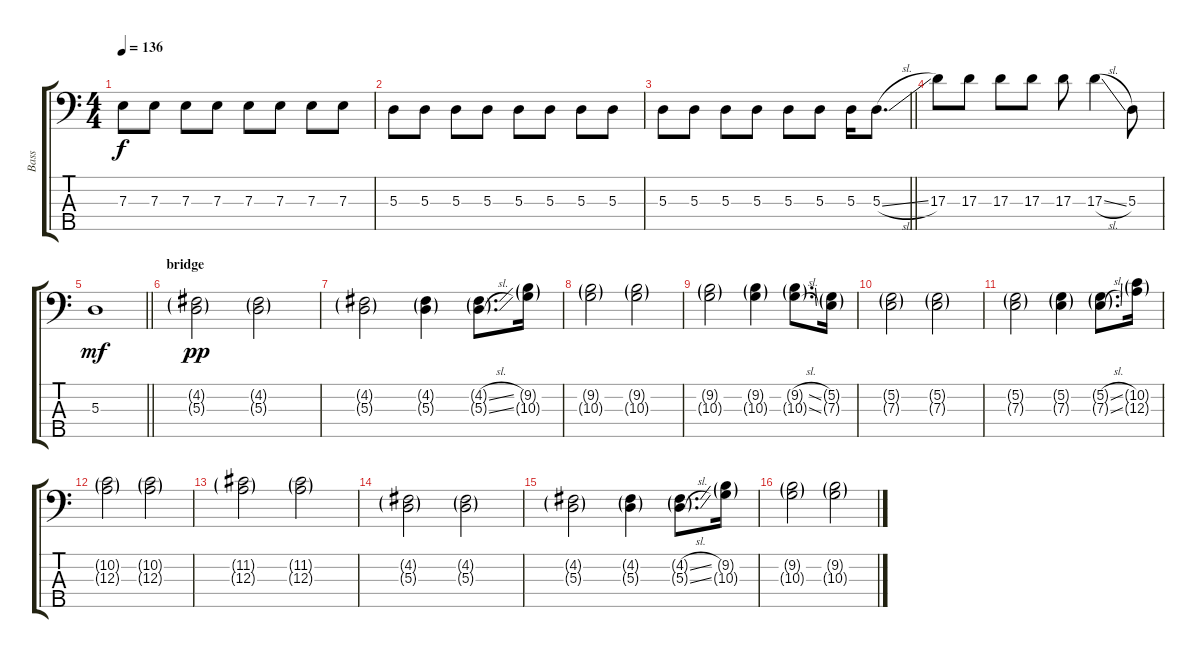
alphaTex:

\track ("Bass" "Bass") {instrument electricbasspick}
\staff {score tabs}
\tuning (G2 D2 A1 E1 B0) {hide}
\ts (4 4)
\tempo 136
\clef f4
\ks c
7.3.8{dy f} 7.3.8 7.3.8 7.3.8 7.3.8 7.3.8 7.3.8 7.3.8 |
5.3.8 5.3.8 5.3.8 5.3.8 5.3.8 5.3.8 5.3.8 5.3.8 |
\barLineRight lightlight
5.3.8 5.3.8 5.3.8 5.3.8 5.3.8 5.3.8 5.3.16 5.3{sl}.8{d} |
17.3.8 17.3.8 17.3.8 17.3.8 17.3.8 17.3{sl}.4 5.3.8 |
\barLineRight lightlight
5.3.1{dy mf} |
\section ("" "bridge")
(4.2{g} 5.3{g}).2{dy pp} (4.2{g} 5.3{g}).2 |
(4.2{g} 5.3{g}).2 (4.2{g} 5.3{g}).4 (4.2{sl g} 5.3{sl g}).8{d} (9.2{g} 10.3{g}).16 |
(9.2{g} 10.3{g}).2 (9.2{g} 10.3{g}).2 |
(9.2{g} 10.3{g}).2 (9.2{g} 10.3{g}).4 (9.2{sl g} 10.3{sl g}).8{d} (5.2{g} 7.3{g}).16 |
(5.2{g} 7.3{g}).2 (5.2{g} 7.3{g}).2 |
(5.2{g} 7.3{g}).2 (5.2{g} 7.3{g}).4 (5.2{sl g} 7.3{sl g}).8{d} (10.2{g} 12.3{g}).16 |
(10.2{g} 12.3{g}).2 (10.2{g} 12.3{g}).2 |
(11.2{g} 12.3{g}).2 (11.2{g} 12.3{g}).2 |
(4.2{g} 5.3{g}).2 (4.2{g} 5.3{g}).2 |
(4.2{g} 5.3{g}).2 (4.2{g} 5.3{g}).4 (4.2{sl g} 5.3{sl g}).8{d} (9.2{g} 10.3{g}).16 |
(9.2{g} 10.3{g}).2 (9.2{g} 10.3{g}).2
